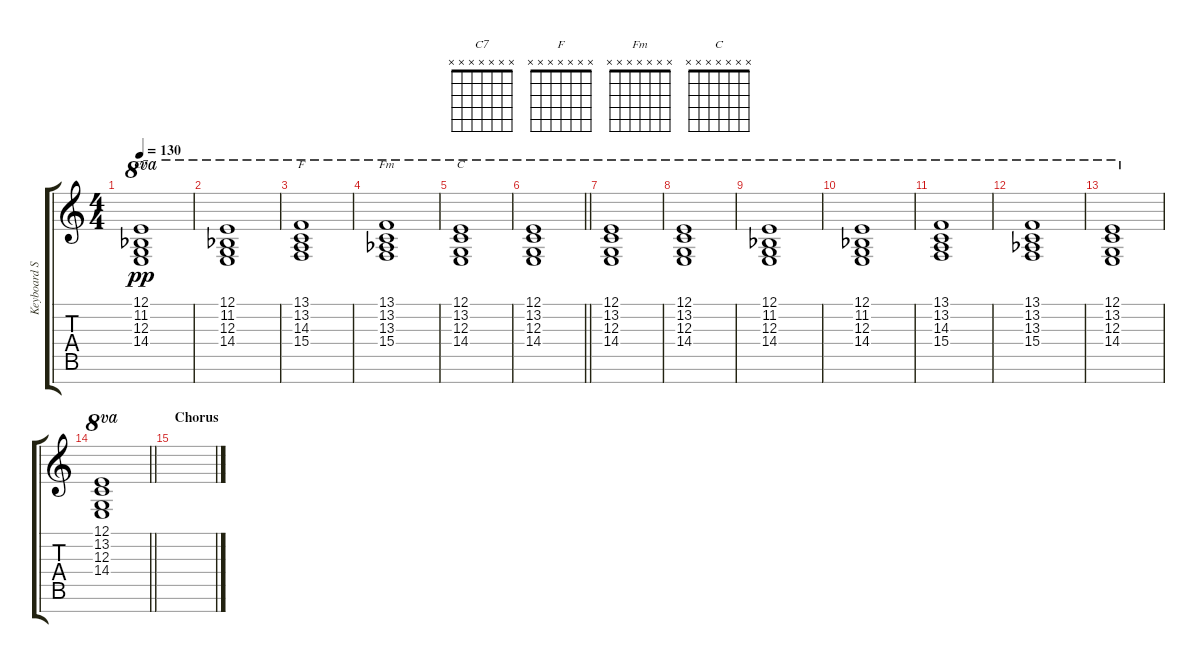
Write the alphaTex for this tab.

\track ("Keyboard Synth" "Keyboard S") {instrument lead2sawtooth}
\staff {score tabs}
\tuning (E4 B3 G3 D3 A2 E2 B1) {hide}
\chord ("C7" x x x x x x x)
\chord ("F" x x x x x x x)
\chord ("Fm" x x x x x x x)
\chord ("C" x x x x x x x)
\ts (4 4)
\tempo 130
\clef g2
\ks c
(12.1 11.2{acc b} 12.3 14.4).1{ch "C7" ot 8va dy pp} |
(12.1 11.2{acc b} 12.3 14.4).1{ot 8va} |
(13.1 13.2 14.3 15.4).1{ch "F" ot 8va} |
(13.1 13.2 13.3{acc b} 15.4).1{ch "Fm" ot 8va} |
(12.1 13.2 12.3 14.4).1{ch "C" ot 8va} |
\barLineRight lightlight
(12.1 13.2 12.3 14.4).1{ot 8va} |
(12.1 13.2 12.3 14.4).1{ot 8va} |
(12.1 13.2 12.3 14.4).1{ot 8va} |
(12.1 11.2{acc b} 12.3 14.4).1{ot 8va} |
(12.1 11.2{acc b} 12.3 14.4).1{ot 8va} |
(13.1 13.2 14.3 15.4).1{ot 8va} |
(13.1 13.2 13.3{acc b} 15.4).1{ot 8va} |
(12.1 13.2 12.3 14.4).1{ot 8va} |
\barLineRight lightlight
(12.1 13.2 12.3 14.4).1{ot 8va} |
\section ("" "Chorus")
